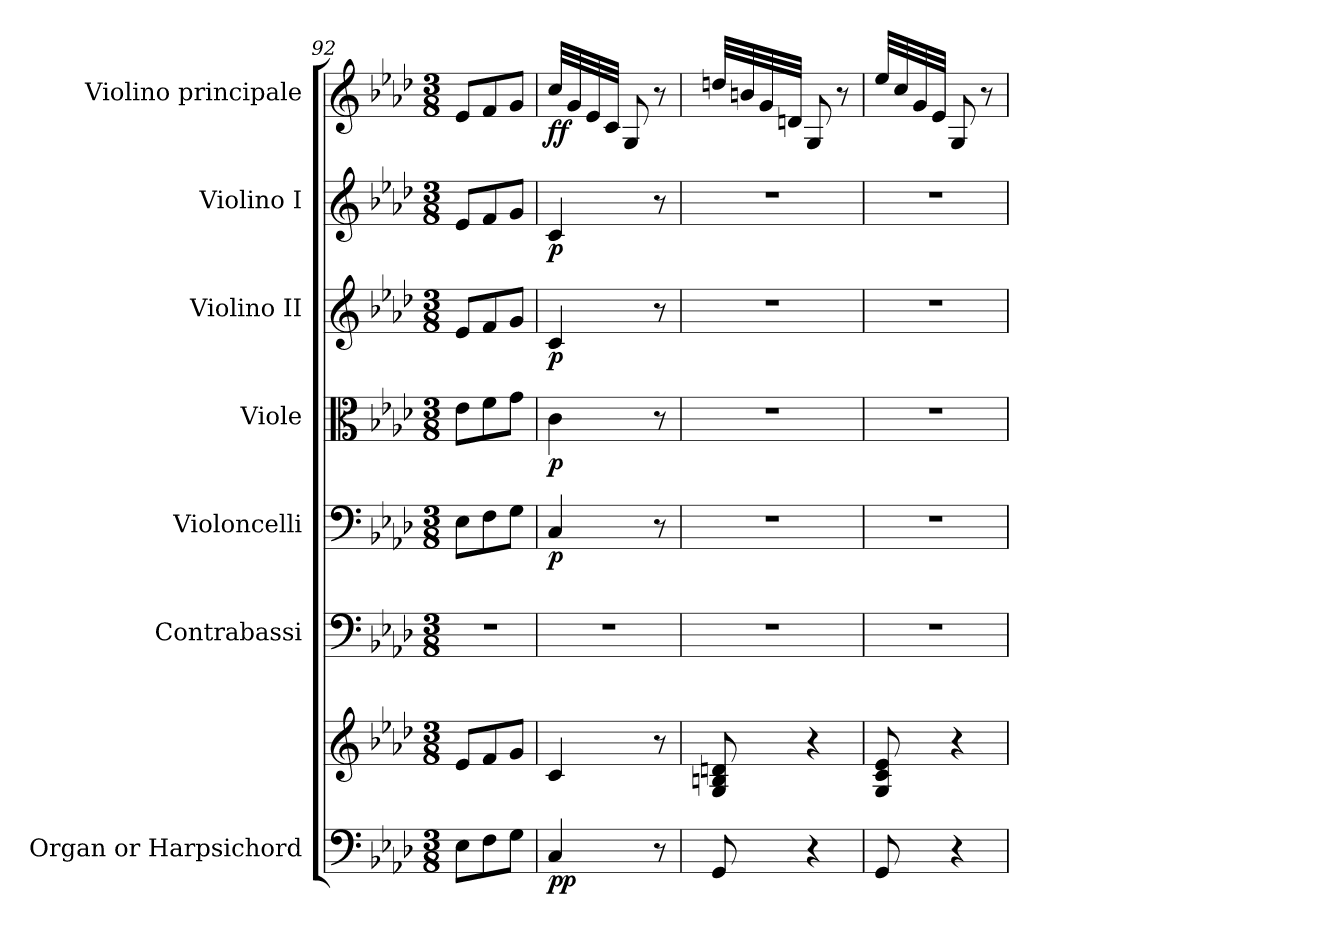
**kern	**kern	**dynam	**kern	**kern	**dynam	**kern	**dynam	**kern	**dynam	**kern	**dynam	**kern	**dynam
*part7	*part7	*part7	*part6	*part5	*part5	*part4	*part4	*part3	*part3	*part2	*part2	*part1	*part1
*staff8	*staff7	*staff7/8	*staff6	*staff5	*staff5	*staff4	*staff4	*staff3	*staff3	*staff2	*staff2	*staff1	*staff1
*I"Organ or Harpsichord	*	*	*I"Contrabassi	*I"Violoncelli	*	*I"Viole	*	*I"Violino II	*	*I"Violino I	*	*I"Violino principale	*
*I'Hch.	*	*	*I'Cbs.	*I'Vcl.	*	*I'Vle.	*	*I'Vln. II	*	*I'Vln. I	*	*I'Vln.	*
*clefF4	*clefG2	*	*clefF4	*clefF4	*	*clefC3	*	*clefG2	*	*clefG2	*	*clefG2	*
*	*	*	*ITrd7c12	*	*	*	*	*	*	*	*	*	*
*k[b-e-a-d-]	*k[b-e-a-d-]	*	*k[b-e-a-d-]	*k[b-e-a-d-]	*	*k[b-e-a-d-]	*	*k[b-e-a-d-]	*	*k[b-e-a-d-]	*	*k[b-e-a-d-]	*
*M3/8	*M3/8	*	*M3/8	*M3/8	*	*M3/8	*	*M3/8	*	*M3/8	*	*M3/8	*
=92	=92	=92	=92	=92	=92	=92	=92	=92	=92	=92	=92	=92	=92
8E-\L	8e-/L	.	4.r	8E-\L	.	8e-\L	.	8e-/L	.	8e-/L	.	8e-/L	.
8F\	8f/	.	.	8F\	.	8f\	.	8f/	.	8f/	.	8f/	.
8G\J	8g/J	.	.	8G\J	.	8g\J	.	8g/J	.	8g/J	.	8g/J	.
=93	=93	=93	=93	=93	=93	=93	=93	=93	=93	=93	=93	=93	=93
!	!	!LO:DY:b=2	!	!	!	!	!	!	!	!	!	!	!
!	!	!LO:DY:n=1:b	!	!	!LO:DY:b	!	!LO:DY:b	!	!LO:DY:b	!	!LO:DY:b	!	!LO:DY:b
4C/	4c/	p p	4.r	4C/	p	4c\	p	4c/	p	4c/	p	32cc/LLL	ff
.	.	.	.	.	.	.	.	.	.	.	.	32g/	.
.	.	.	.	.	.	.	.	.	.	.	.	32e-/	.
.	.	.	.	.	.	.	.	.	.	.	.	32c/JJJ	.
.	.	.	.	.	.	.	.	.	.	.	.	8G/	.
8r	8r	.	.	8r	.	8r	.	8r	.	8r	.	8r	.
=94	=94	=94	=94	=94	=94	=94	=94	=94	=94	=94	=94	=94	=94
!	!	!LO:DY:b=2	!	!	!	!	!	!	!	!	!	!	!
!	!	!LO:DY:n=1:b	!	!	!	!	!	!	!	!	!	!	!
8GG/	8G/ 8Bn/ 8dn/	mf mf	4.r	4.r	.	4.r	.	4.r	.	4.r	.	32ddn/LLL	.
.	.	.	.	.	.	.	.	.	.	.	.	32bn/	.
.	.	.	.	.	.	.	.	.	.	.	.	32g/	.
.	.	.	.	.	.	.	.	.	.	.	.	32dn/JJJ	.
4r	4r	.	.	.	.	.	.	.	.	.	.	8G/	.
.	.	.	.	.	.	.	.	.	.	.	.	8r	.
=95	=95	=95	=95	=95	=95	=95	=95	=95	=95	=95	=95	=95	=95
8GG/	8G/ 8c/ 8e-/	.	4.r	4.r	.	4.r	.	4.r	.	4.r	.	32ee-/LLL	.
.	.	.	.	.	.	.	.	.	.	.	.	32cc/	.
.	.	.	.	.	.	.	.	.	.	.	.	32g/	.
.	.	.	.	.	.	.	.	.	.	.	.	32e-/JJJ	.
4r	4r	.	.	.	.	.	.	.	.	.	.	8G/	.
.	.	.	.	.	.	.	.	.	.	.	.	8r	.
=	=	=	=	=	=	=	=	=	=	=	=	=	=
*-	*-	*-	*-	*-	*-	*-	*-	*-	*-	*-	*-	*-	*-
